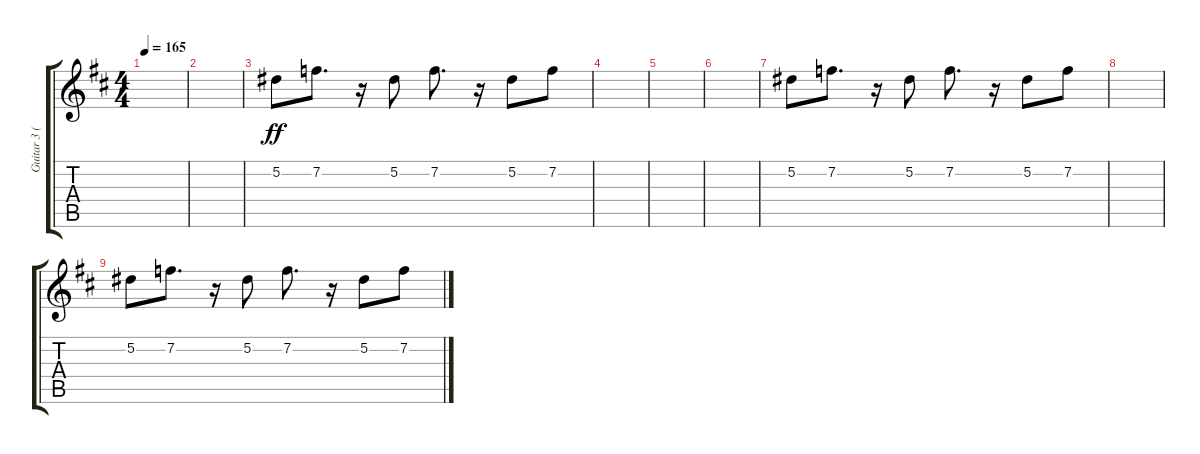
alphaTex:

\track ("Guitar 3 (Chorus)" "Guitar 3 (") {instrument acousticguitarsteel}
\staff {score tabs}
\tuning (Eb4 Bb3 Gb3 Db3 Ab2 Eb2) {hide}
\ts (4 4)
\tempo 165
\clef g2
\ks d
|
|
5.2.8{dy ff balance 0 instrument tenorsax} 7.2.8{d} r.16 5.2.8 7.2.8{d} r.16 5.2.8 7.2.8 |
|
|
|
5.2.8 7.2.8{d} r.16 5.2.8 7.2.8{d} r.16 5.2.8 7.2.8 |
|
5.2.8{balance 16} 7.2.8{d} r.16 5.2.8 7.2.8{d} r.16 5.2.8 7.2.8
